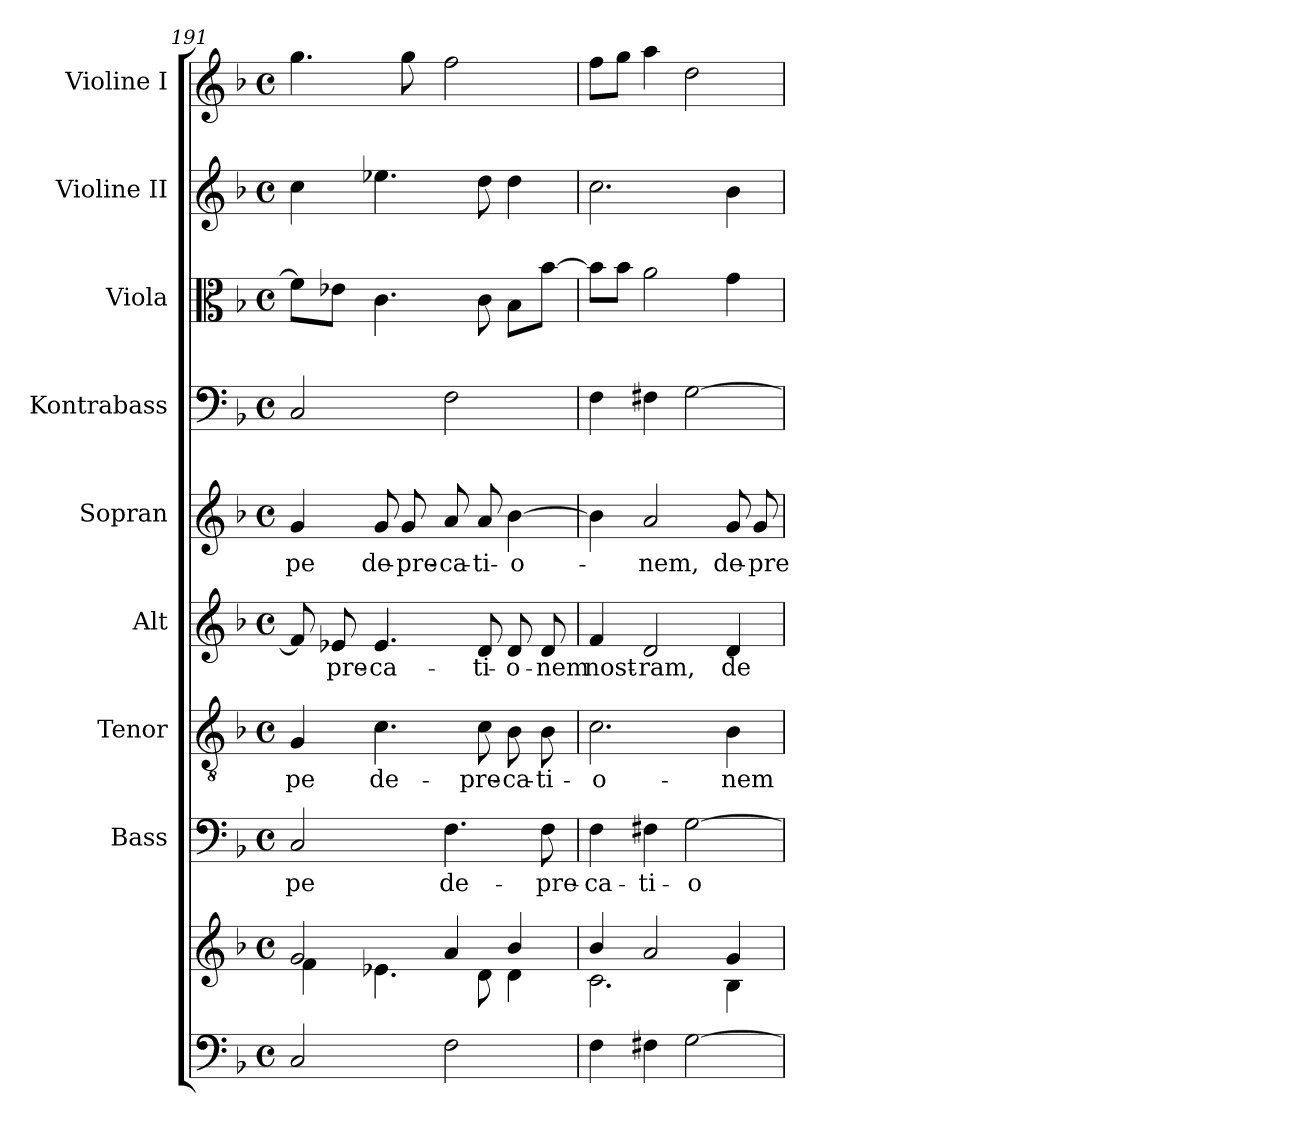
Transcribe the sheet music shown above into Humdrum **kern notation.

**kern	**kern	**kern	**text	**kern	**text	**kern	**text	**kern	**text	**kern	**kern	**kern	**kern
*part9	*part9	*part8	*part8	*part7	*part7	*part6	*part6	*part5	*part5	*part4	*part3	*part2	*part1
*staff10	*staff9	*staff8	*staff8	*staff7	*staff7	*staff6	*staff6	*staff5	*staff5	*staff4	*staff3	*staff2	*staff1
*	*	*I"Bass	*	*I"Tenor	*	*I"Alt	*	*I"Sopran	*	*I"Kontrabass	*I"Viola	*I"Violine II	*I"Violine I
*	*	*I'B.	*	*I'T.	*	*I'A.	*	*I'S.	*	*I'Kb.	*I'Vla.	*I'Vl. II	*I'Vl. I
*clefF4	*clefG2	*clefF4	*	*clefGv2	*	*clefG2	*	*clefG2	*	*clefF4	*clefC3	*clefG2	*clefG2
*	*	*	*	*	*	*	*	*	*	*ITrd7c12	*	*	*
*k[b-]	*k[b-]	*k[b-]	*	*k[b-]	*	*k[b-]	*	*k[b-]	*	*k[b-]	*k[b-]	*k[b-]	*k[b-]
*F:	*F:	*F:	*	*F:	*	*F:	*	*F:	*	*F:	*F:	*F:	*F:
*M4/4	*M4/4	*M4/4	*	*M4/4	*	*M4/4	*	*M4/4	*	*M4/4	*M4/4	*M4/4	*M4/4
*met(c)	*met(c)	*met(c)	*	*met(c)	*	*met(c)	*	*met(c)	*	*met(c)	*met(c)	*met(c)	*met(c)
=191	=191	=191	=191	=191	=191	=191	=191	=191	=191	=191	=191	=191	=191
*	*^	*	*	*	*	*	*	*	*	*	*	*	*
!	!	!	!	!LO:LY:b	!	!LO:LY:b	!	!	!	!LO:LY:b	!	!	!	!
2C/	2g/	4f\	2C/	-pe	4G/	-pe	8f/]	.	4g/	-pe	2CC/	8f\L]	4cc\	4.gg\
!	!	!	!	!	!	!	!	!LO:LY:b	!	!	!	!	!	!
.	.	.	.	.	.	.	8e-X/	-pre-	.	.	.	8e-X\J	.	.
!	!	!	!	!	!	!LO:LY:b	!	!LO:LY:b	!	!LO:LY:b	!	!	!	!
.	.	4.e-X\	.	.	4.c\	de-	4.e-/	-ca-	8g/	de-	.	4.c\	4.ee-X\	.
!	!	!	!	!	!	!	!	!	!	!LO:LY:b	!	!	!	!
.	.	.	.	.	.	.	.	.	8g/	-pre-	.	.	.	8gg\
!	!	!	!	!LO:LY:b	!	!	!	!	!	!LO:LY:b	!	!	!	!
2F\	4a/	.	4.F\	de-	.	.	.	.	8a/	-ca-	2FF\	.	.	2ff\
!	!	!	!	!	!	!LO:LY:b	!	!LO:LY:b	!	!LO:LY:b	!	!	!	!
.	.	8d\	.	.	8c\	-pre-	8d/	-ti-	8a/	-ti-	.	8c\	8dd\	.
!	!	!	!	!	!	!LO:LY:b	!	!LO:LY:b	!	!LO:LY:b	!	!	!	!
.	4b-/	4d\	.	.	8B-\	-ca-	8d/	-o-	[4b-\	-o-	.	8B-\L	4dd\	.
!	!	!	!	!LO:LY:b	!	!LO:LY:b	!	!LO:LY:b	!	!	!	!	!	!
.	.	.	8F\	-pre-	8B-\	-ti-	8d/	-nem	.	.	.	[8b-\J	.	.
!!LO:PB:g=z
=192	=192	=192	=192	=192	=192	=192	=192	=192	=192	=192	=192	=192	=192	=192
!	!	!	!	!LO:LY:b	!	!LO:LY:b	!	!LO:LY:b	!	!	!	!	!	!
4F\	4b-/	2.c\	4F\	-ca-	2.c\	-o-	4f/	nost-	4b-\]	.	4FF\	8b-\L]	2.cc\	8ff\L
.	.	.	.	.	.	.	.	.	.	.	.	8b-\J	.	8gg\J
!	!	!	!	!LO:LY:b	!	!	!	!LO:LY:b	!	!LO:LY:b	!	!	!	!
4F#X\	2a/	.	4F#X\	-ti-	.	.	2d/	-ram,	2a/	-nem,	4FF#X\	2a\	.	4aa\
!	!	!	!	!LO:LY:b	!	!	!	!	!	!	!	!	!	!
[2G\	.	.	[2G\	-o-	.	.	.	.	.	.	[2GG\	.	.	2dd\
!	!	!	!	!	!	!LO:LY:b	!	!LO:LY:b	!	!LO:LY:b	!	!	!	!
.	4g/	4B-\	.	.	4B-\	-nem	4d/	de-	8g/	de-	.	4g\	4b-\	.
!	!	!	!	!	!	!	!	!	!	!LO:LY:b	!	!	!	!
.	.	.	.	.	.	.	.	.	8g/	-pre-	.	.	.	.
*	*v	*v	*	*	*	*	*	*	*	*	*	*	*	*
=	=	=	=	=	=	=	=	=	=	=	=	=	=
*-	*-	*-	*-	*-	*-	*-	*-	*-	*-	*-	*-	*-	*-
